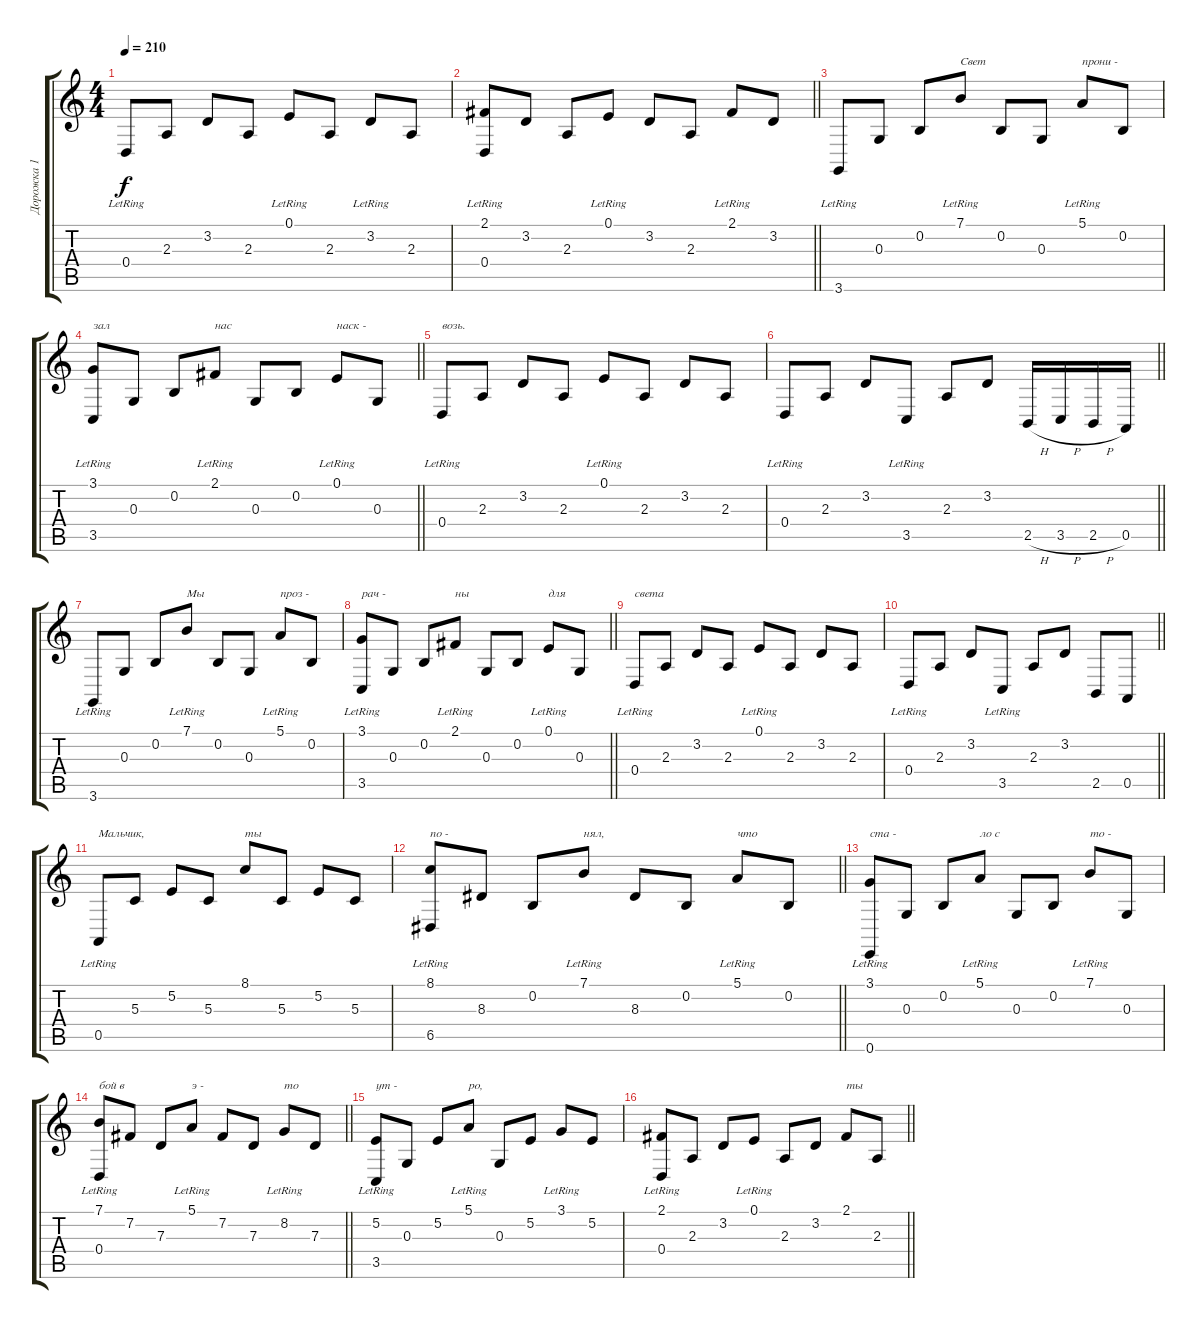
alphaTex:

\track ("Дорожка 1" "Дорожка 1") {instrument acousticgrandpiano}
\staff {score tabs}
\tuning (E4 B3 G3 D3 A2 E2) {hide}
\ts (4 4)
\tempo 210
\clef g2
\ks c
0.4{lr}.8{dy f} 2.3.8 3.2.8 2.3.8 0.1{lr}.8 2.3.8 3.2{lr}.8 2.3.8 |
\barLineRight lightlight
(2.1{lr} 0.4{lr}).8 3.2.8 2.3.8 0.1{lr}.8 3.2.8 2.3.8 2.1{lr}.8 3.2.8 |
3.6{lr}.8 0.3.8 0.2.8 7.1{lr}.8{txt "Свет"} 0.2.8 0.3.8 5.1{lr}.8{txt "прони -"} 0.2.8 |
\barLineRight lightlight
(3.1{lr} 3.5{lr}).8{txt "зал"} 0.3.8 0.2.8 2.1{lr}.8{txt "нас"} 0.3.8 0.2.8 0.1{lr}.8{txt "наск -"} 0.3.8 |
0.4{lr}.8{txt "возь."} 2.3.8 3.2.8 2.3.8 0.1{lr}.8 2.3.8 3.2.8 2.3.8 |
\barLineRight lightlight
0.4{lr}.8 2.3.8 3.2.8 3.5{lr}.8 2.3.8 3.2.8 2.5{h}.16 3.5{h}.16 2.5{h}.16 0.5.16 |
3.6{lr}.8 0.3.8 0.2.8 7.1{lr}.8{txt "Мы"} 0.2.8 0.3.8 5.1{lr}.8{txt "проз -"} 0.2.8 |
\barLineRight lightlight
(3.1{lr} 3.5{lr}).8{txt "рач -"} 0.3.8 0.2.8 2.1{lr}.8{txt "ны"} 0.3.8 0.2.8 0.1{lr}.8{txt "для"} 0.3.8 |
0.4{lr}.8{txt "света"} 2.3.8 3.2.8 2.3.8 0.1{lr}.8 2.3.8 3.2.8 2.3.8 |
\barLineRight lightlight
0.4{lr}.8 2.3.8 3.2.8 3.5{lr}.8 2.3.8 3.2.8 2.5.8 0.5.8 |
0.5{lr}.8{txt "Мальчик,"} 5.3.8 5.2.8 5.3.8 8.1.8{txt "ты"} 5.3.8 5.2.8 5.3.8 |
\barLineRight lightlight
(8.1{lr} 6.5{lr}).8{txt "по -"} 8.3.8 0.2.8 7.1{lr}.8{txt "нял,"} 8.3.8 0.2.8 5.1{lr}.8{txt "что"} 0.2.8 |
(3.1{lr} 0.6{lr}).8{txt "ста -"} 0.3.8 0.2.8 5.1{lr}.8{txt "ло с"} 0.3.8 0.2.8 7.1{lr}.8{txt "то -"} 0.3.8 |
\barLineRight lightlight
(7.1{lr} 0.4{lr}).8{txt "бой в"} 7.2.8 7.3.8 5.1{lr}.8{txt "э -"} 7.2.8 7.3.8 8.2{lr}.8{txt "то"} 7.3.8 |
(5.2{lr} 3.5{lr}).8{txt "ут -"} 0.3.8 5.2.8 5.1{lr}.8{txt "ро,"} 0.3.8 5.2.8 3.1{lr}.8 5.2.8 |
\barLineRight lightlight
(2.1{lr} 0.4{lr}).8 2.3.8 3.2.8 0.1{lr}.8 2.3.8 3.2.8 2.1.8{txt "ты"} 2.3.8
